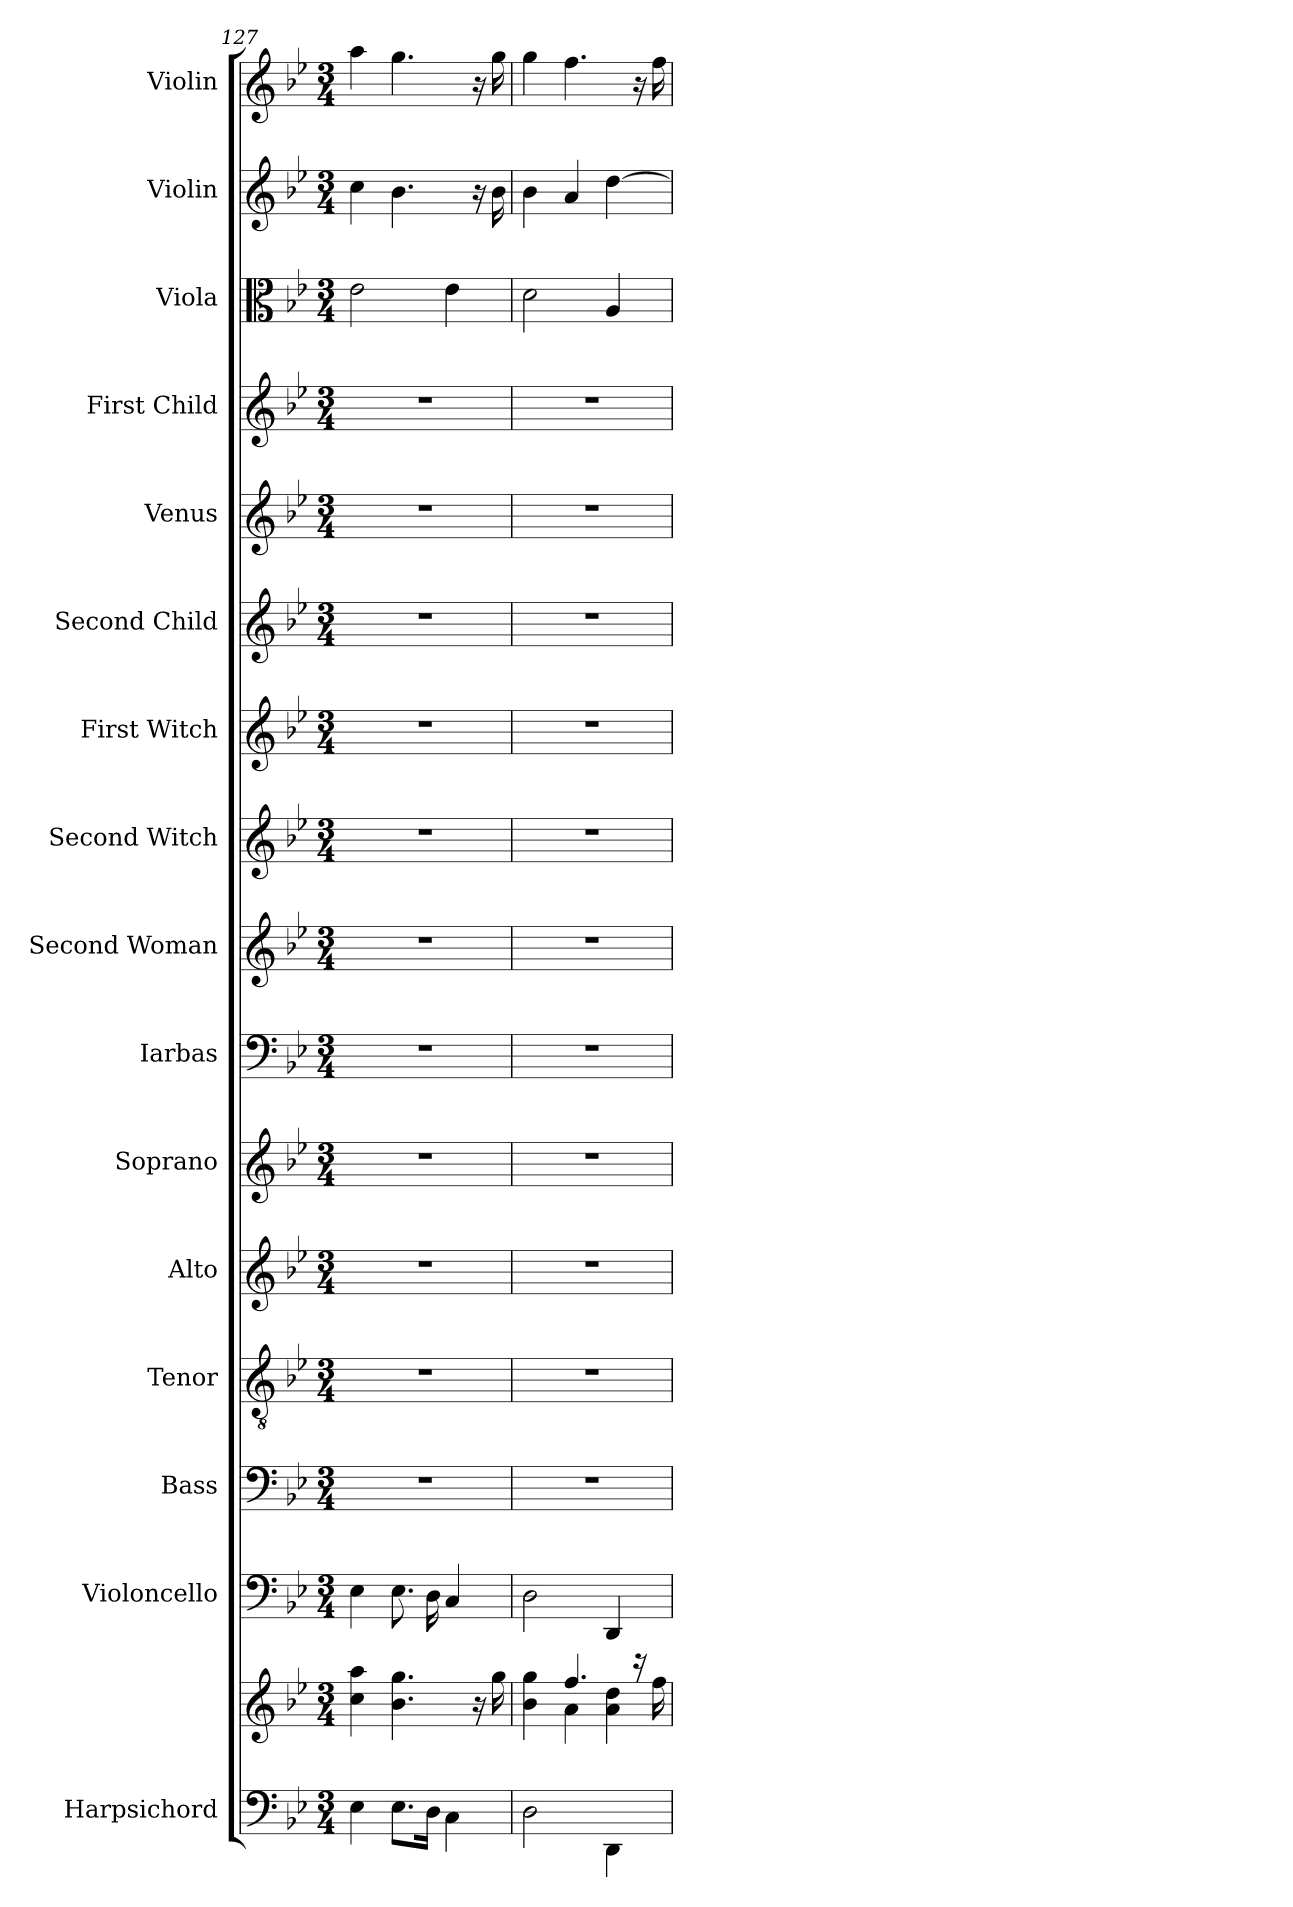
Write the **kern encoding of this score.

**kern	**kern	**kern	**kern	**kern	**kern	**kern	**kern	**kern	**kern	**kern	**kern	**kern	**kern	**kern	**kern	**kern
*part16	*part16	*part15	*part14	*part13	*part12	*part11	*part10	*part9	*part8	*part7	*part6	*part5	*part4	*part3	*part2	*part1
*staff17	*staff16	*staff15	*staff14	*staff13	*staff12	*staff11	*staff10	*staff9	*staff8	*staff7	*staff6	*staff5	*staff4	*staff3	*staff2	*staff1
*I"Harpsichord	*	*I"Violoncello	*I"Bass	*I"Tenor	*I"Alto	*I"Soprano	*I"Iarbas	*I"Second Woman	*I"Second Witch	*I"First Witch	*I"Second Child	*I"Venus	*I"First Child	*I"Viola	*I"Violin	*I"Violin
*I'Hch.	*	*I'Vc.	*I'B.	*I'T.	*I'A.	*I'S.	*I'I.	*I'2W	*I'W2.	*I'W1	*I'C2.	*I'V.	*I'C1	*I'Vla.	*I'Vln.	*I'Vln.
!!LO:LB:g=z
*clefF4	*clefG2	*clefF4	*clefF4	*clefGv2	*clefG2	*clefG2	*clefF4	*clefG2	*clefG2	*clefG2	*clefG2	*clefG2	*clefG2	*clefC3	*clefG2	*clefG2
*k[b-e-]	*k[b-e-]	*k[b-e-]	*k[b-e-]	*k[b-e-]	*k[b-e-]	*k[b-e-]	*k[b-e-]	*k[b-e-]	*k[b-e-]	*k[b-e-]	*k[b-e-]	*k[b-e-]	*k[b-e-]	*k[b-e-]	*k[b-e-]	*k[b-e-]
*M3/4	*M3/4	*M3/4	*M3/4	*M3/4	*M3/4	*M3/4	*M3/4	*M3/4	*M3/4	*M3/4	*M3/4	*M3/4	*M3/4	*M3/4	*M3/4	*M3/4
=127	=127	=127	=127	=127	=127	=127	=127	=127	=127	=127	=127	=127	=127	=127	=127	=127
4E-\	4cc\ 4aa\	4E-\	2.r	2.r	2.r	2.r	2.r	2.r	2.r	2.r	2.r	2.r	2.r	2e-\	4cc\	4aa\
8.E-\L	4.b-\ 4.gg\	8.E-\	.	.	.	.	.	.	.	.	.	.	.	.	4.b-\	4.gg\
16D\Jk	.	16D\	.	.	.	.	.	.	.	.	.	.	.	.	.	.
4C\	.	4C/	.	.	.	.	.	.	.	.	.	.	.	4e-\	.	.
.	16r	.	.	.	.	.	.	.	.	.	.	.	.	.	16r	16r
.	16gg\	.	.	.	.	.	.	.	.	.	.	.	.	.	16b-\	16gg\
=128	=128	=128	=128	=128	=128	=128	=128	=128	=128	=128	=128	=128	=128	=128	=128	=128
*	*^	*	*	*	*	*	*	*	*	*	*	*	*	*	*	*
2D\	4b-\ 4gg\	4ryy	2D\	2.r	2.r	2.r	2.r	2.r	2.r	2.r	2.r	2.r	2.r	2.r	2d\	4b-\	4gg\
.	4.ff/	4a\	.	.	.	.	.	.	.	.	.	.	.	.	.	4a/	4.ff\
4DD\	.	4a\ 4dd\	4DD/	.	.	.	.	.	.	.	.	.	.	.	4A/	[4dd\	.
.	16r	.	.	.	.	.	.	.	.	.	.	.	.	.	.	.	16r
.	16ff\	.	.	.	.	.	.	.	.	.	.	.	.	.	.	.	16ff\
*	*v	*v	*	*	*	*	*	*	*	*	*	*	*	*	*	*	*
=	=	=	=	=	=	=	=	=	=	=	=	=	=	=	=	=
*-	*-	*-	*-	*-	*-	*-	*-	*-	*-	*-	*-	*-	*-	*-	*-	*-
